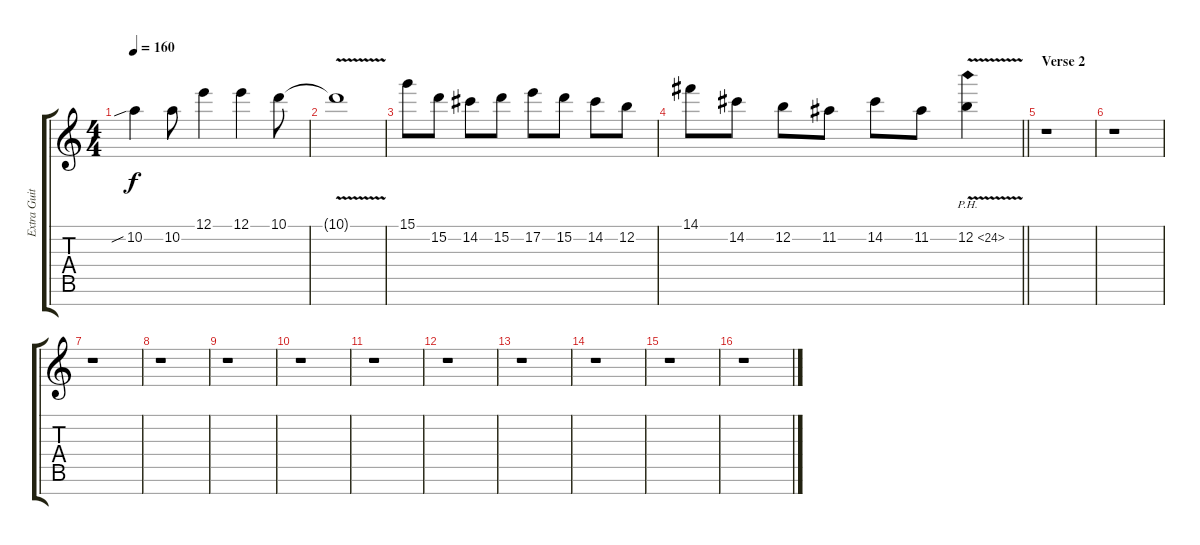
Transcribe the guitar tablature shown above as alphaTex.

\track ("Extra Guitar" "Extra Guit") {instrument distortionguitar}
\staff {score tabs}
\tuning (E4 B3 G3 D3 A2 E2 B1) {hide}
\ts (4 4)
\tempo 160
\clef g2
\ks c
10.2{sib}.4{dy f} 10.2.8 12.1.4 12.1.4 10.1.8 |
10.1{v t}.1 |
15.1.8 15.2.8 14.2.8 15.2.8 17.2.8 15.2.8 14.2.8 12.2.8 |
\barLineRight lightlight
14.1.8 14.2.8 12.2.8 11.2.8 14.2.8 11.2.8 12.2{ph 12 v}.4 |
\section ("" "Verse 2")
r.1 |
r.1 |
r.1 |
r.1 |
r.1 |
r.1 |
r.1 |
r.1 |
r.1 |
r.1 |
r.1 |
r.1
